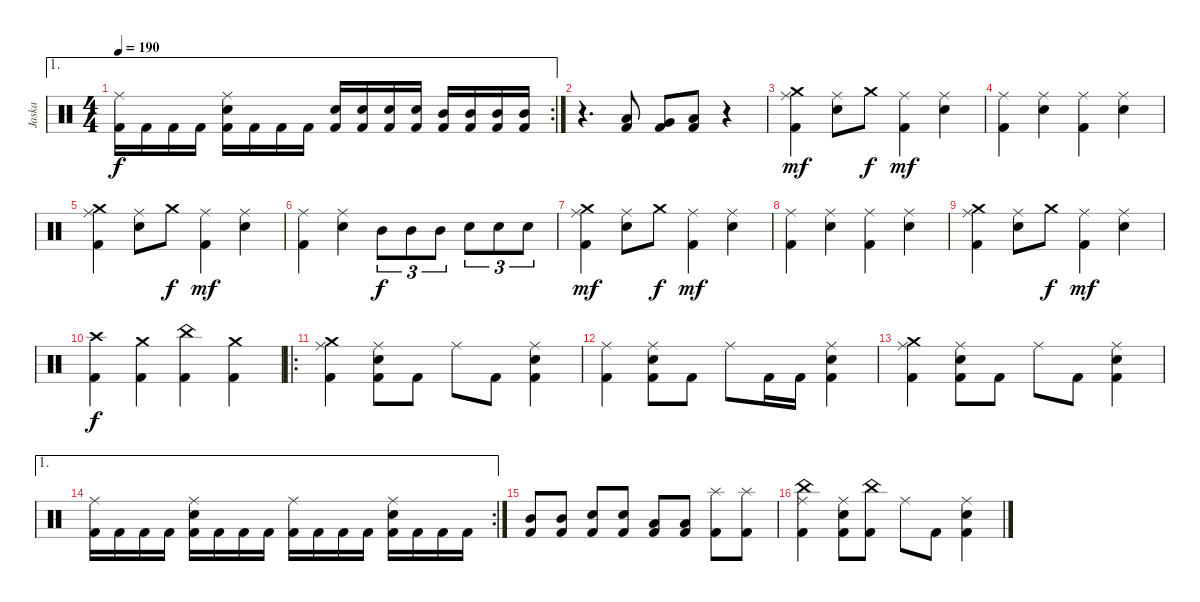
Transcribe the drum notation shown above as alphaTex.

\track ("Jaska" "Jaska") {instrument percussion}
\staff {score}
\articulation defaults
\ae 1
\rc 2
\ts (4 4)
\tempo 190
\clef neutral
\ks c
("Ride (middle)" "Kick (hit) 2").16{dy f} "Kick (hit) 2".16 "Kick (hit) 2".16 "Kick (hit) 2".16 ("Ride (middle)" "Snare (hit) 2" "Kick (hit) 2").16 "Kick (hit) 2".16 "Kick (hit) 2".16 "Kick (hit) 2".16 ("Snare (hit) 2" "Kick (hit) 2").16 ("Snare (hit) 2" "Kick (hit) 2").16 ("Snare (hit) 2" "Kick (hit) 2").16 ("Snare (hit) 2" "Kick (hit) 2").16 ("Mid Tom (hit)" "Kick (hit) 2").16 ("Mid Tom (hit)" "Kick (hit) 2").16 ("Mid Tom (hit)" "Kick (hit) 2").16 ("Mid Tom (hit)" "Kick (hit) 2").16 |
r.4{d} ("Low Tom (hit)" "Kick (hit) 2").8 ("Very Low Tom (hit)" "Kick (hit) 2").8 ("Low Floor Tom (hit)" "Kick (hit) 2").8 r.4 |
("Ride (middle)" "Crash medium (hit)" "Kick (hit) 2").4{dy mf} ("Ride (middle)" "Snare (hit) 2").8 "Crash medium (hit)".8{dy f} ("Ride (middle)" "Kick (hit) 2").4{dy mf} ("Ride (middle)" "Snare (hit) 2").4 |
("Ride (middle)" "Kick (hit) 2").4 ("Ride (middle)" "Snare (hit) 2").4 ("Ride (middle)" "Kick (hit) 2").4 ("Ride (middle)" "Snare (hit) 2").4 |
("Ride (middle)" "Crash medium (hit)" "Kick (hit) 2").4 ("Ride (middle)" "Snare (hit) 2").8 "Crash medium (hit)".8{dy f} ("Ride (middle)" "Kick (hit) 2").4{dy mf} ("Ride (middle)" "Snare (hit) 2").4 |
("Ride (middle)" "Kick (hit) 2").4 ("Ride (middle)" "Snare (hit) 2").4 "Mid Tom (hit)".8{tu (3 2) dy f} "Mid Tom (hit)".8{tu (3 2)} "Mid Tom (hit)".8{tu (3 2)} "Snare (hit) 2".8{tu (3 2)} "Snare (hit) 2".8{tu (3 2)} "Snare (hit) 2".8{tu (3 2)} |
("Ride (middle)" "Crash medium (hit)" "Kick (hit) 2").4{dy mf} ("Ride (middle)" "Snare (hit) 2").8 "Crash medium (hit)".8{dy f} ("Ride (middle)" "Kick (hit) 2").4{dy mf} ("Ride (middle)" "Snare (hit) 2").4 |
("Ride (middle)" "Kick (hit) 2").4 ("Ride (middle)" "Snare (hit) 2").4 ("Ride (middle)" "Kick (hit) 2").4 ("Ride (middle)" "Snare (hit) 2").4 |
("Ride (middle)" "Crash medium (hit)" "Kick (hit) 2").4 ("Ride (middle)" "Snare (hit) 2").8 "Crash medium (hit)".8{dy f} ("Ride (middle)" "Kick (hit) 2").4{dy mf} ("Ride (middle)" "Snare (hit) 2").4 |
("Crash high (hit)" "Kick (hit) 2").4{dy f} ("Crash medium (hit)" "Kick (hit) 2").4 ("China (hit)" "Kick (hit) 2").4 ("Crash medium (hit)" "Kick (hit) 2").4 |
\ro
("Crash medium (hit)" "Ride (middle)" "Kick (hit) 2").4 ("Ride (middle)" "Snare (hit) 2" "Kick (hit) 2").8 "Kick (hit) 2".8 "Ride (middle)".8 "Kick (hit) 2".8 ("Ride (middle)" "Snare (hit) 2" "Kick (hit) 2").4 |
("Ride (middle)" "Kick (hit) 2").4 ("Ride (middle)" "Snare (hit) 2" "Kick (hit) 2").8 "Kick (hit) 2".8 "Ride (middle)".8 "Kick (hit) 2".16 "Kick (hit) 2".16 ("Ride (middle)" "Snare (hit) 2" "Kick (hit) 2").4 |
("Crash medium (hit)" "Ride (middle)" "Kick (hit) 2").4 ("Ride (middle)" "Snare (hit) 2" "Kick (hit) 2").8 "Kick (hit) 2".8 "Ride (middle)".8 "Kick (hit) 2".8 ("Ride (middle)" "Snare (hit) 2" "Kick (hit) 2").4 |
\ae 1
\rc 2
("Ride (middle)" "Kick (hit) 2").16 "Kick (hit) 2".16 "Kick (hit) 2".16 "Kick (hit) 2".16 ("Ride (middle)" "Snare (hit) 2" "Kick (hit) 2").16 "Kick (hit) 2".16 "Kick (hit) 2".16 "Kick (hit) 2".16 ("Ride (middle)" "Kick (hit) 2").16 "Kick (hit) 2".16 "Kick (hit) 2".16 "Kick (hit) 2".16 ("Ride (middle)" "Snare (hit) 2" "Kick (hit) 2").16 "Kick (hit) 2".16 "Kick (hit) 2".16 "Kick (hit) 2".16 |
("Mid Tom (hit)" "Kick (hit) 2").8 ("Mid Tom (hit)" "Kick (hit) 2").8 ("Snare (hit) 2" "Kick (hit) 2").8 ("Snare (hit) 2" "Kick (hit) 2").8 ("Low Tom (hit)" "Kick (hit) 2").8 ("Low Tom (hit)" "Kick (hit) 2").8 ("Splash (hit)" "Kick (hit) 2").8 ("Splash (hit)" "Kick (hit) 2").8 |
("China (hit)" "Ride (middle)" "Kick (hit) 2").4 ("Ride (middle)" "Snare (hit) 2" "Kick (hit) 2").8 ("China (hit)" "Kick (hit) 2").8 "Ride (middle)".8 "Kick (hit) 2".8 ("Ride (middle)" "Snare (hit) 2" "Kick (hit) 2").4
